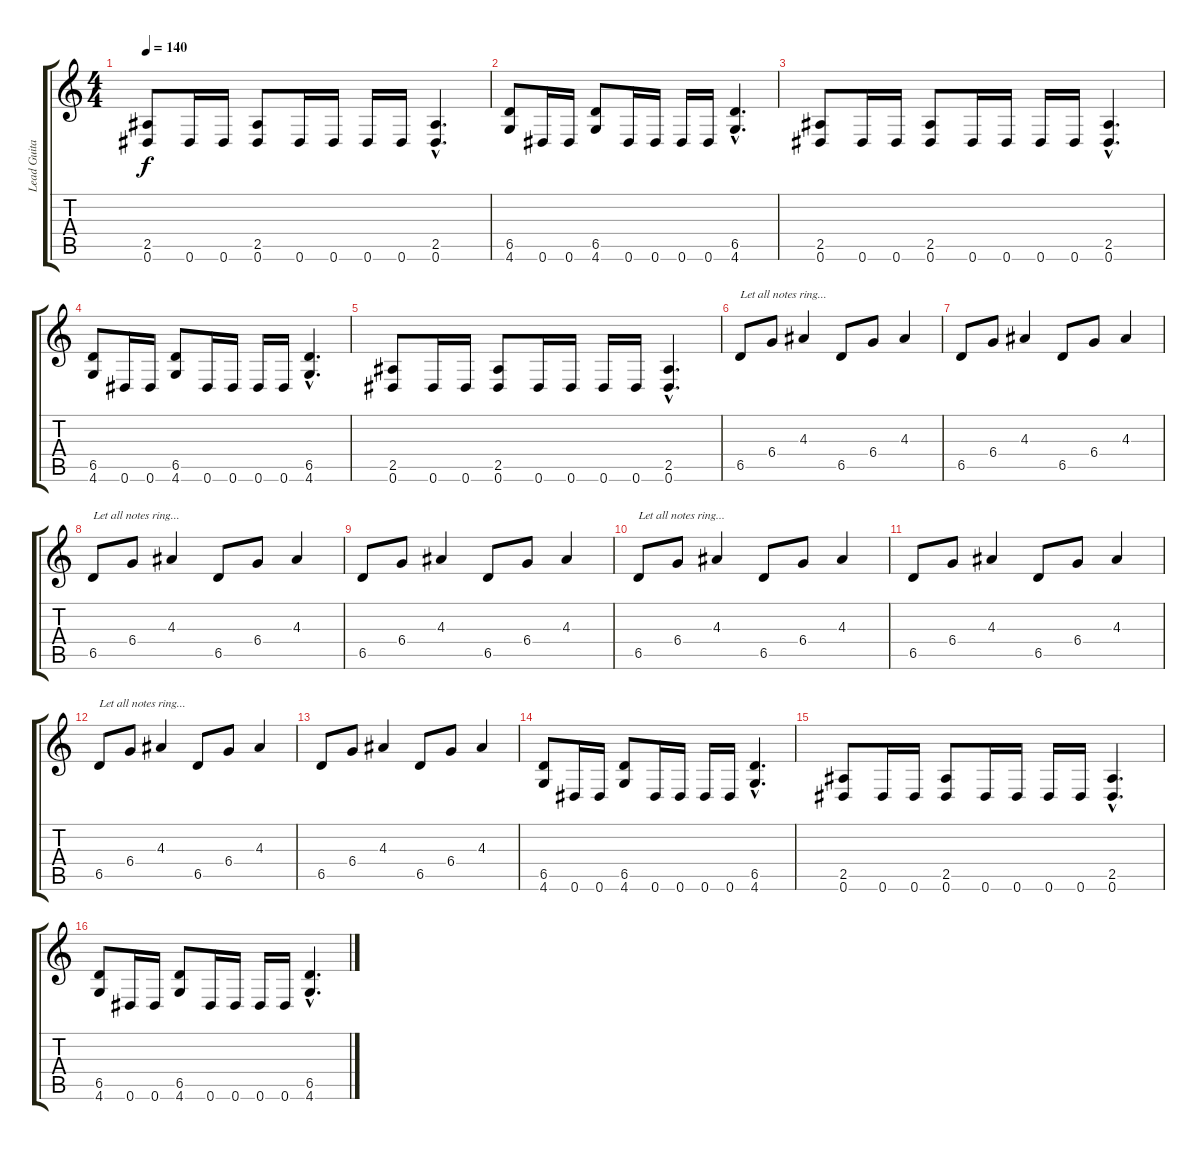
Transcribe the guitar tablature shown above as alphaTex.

\track ("Lead Guitar" "Lead Guita") {instrument electricguitarclean}
\staff {score tabs}
\tuning (Eb4 Bb3 Gb3 Db3 Ab2 Eb2) {hide}
\ts (4 4)
\tempo 140
\clef g2
\ks c
(2.5 0.6).8{dy f} 0.6.16 0.6.16 (2.5 0.6).8 0.6.16 0.6.16 0.6.16 0.6.16 (2.5{hac} 0.6{hac}).4{d} |
(6.5 4.6).8 0.6.16 0.6.16 (6.5 4.6).8 0.6.16 0.6.16 0.6.16 0.6.16 (6.5{hac} 4.6{hac}).4{d} |
(2.5 0.6).8 0.6.16 0.6.16 (2.5 0.6).8 0.6.16 0.6.16 0.6.16 0.6.16 (2.5{hac} 0.6{hac}).4{d} |
(6.5 4.6).8 0.6.16 0.6.16 (6.5 4.6).8 0.6.16 0.6.16 0.6.16 0.6.16 (6.5{hac} 4.6{hac}).4{d} |
(2.5 0.6).8 0.6.16 0.6.16 (2.5 0.6).8 0.6.16 0.6.16 0.6.16 0.6.16 (2.5{hac} 0.6{hac}).4{d} |
6.5.8{txt "Let all notes ring..."} 6.4.8 4.3.4 6.5.8 6.4.8 4.3.4 |
6.5.8 6.4.8 4.3.4 6.5.8 6.4.8 4.3.4 |
6.5.8{txt "Let all notes ring..."} 6.4.8 4.3.4 6.5.8 6.4.8 4.3.4 |
6.5.8 6.4.8 4.3.4 6.5.8 6.4.8 4.3.4 |
6.5.8{txt "Let all notes ring..."} 6.4.8 4.3.4 6.5.8 6.4.8 4.3.4 |
6.5.8 6.4.8 4.3.4 6.5.8 6.4.8 4.3.4 |
6.5.8{txt "Let all notes ring..."} 6.4.8 4.3.4 6.5.8 6.4.8 4.3.4 |
6.5.8 6.4.8 4.3.4 6.5.8 6.4.8 4.3.4 |
(6.5 4.6).8 0.6.16 0.6.16 (6.5 4.6).8 0.6.16 0.6.16 0.6.16 0.6.16 (6.5{hac} 4.6{hac}).4{d} |
(2.5 0.6).8 0.6.16 0.6.16 (2.5 0.6).8 0.6.16 0.6.16 0.6.16 0.6.16 (2.5{hac} 0.6{hac}).4{d} |
(6.5 4.6).8 0.6.16 0.6.16 (6.5 4.6).8 0.6.16 0.6.16 0.6.16 0.6.16 (6.5{hac} 4.6{hac}).4{d}
